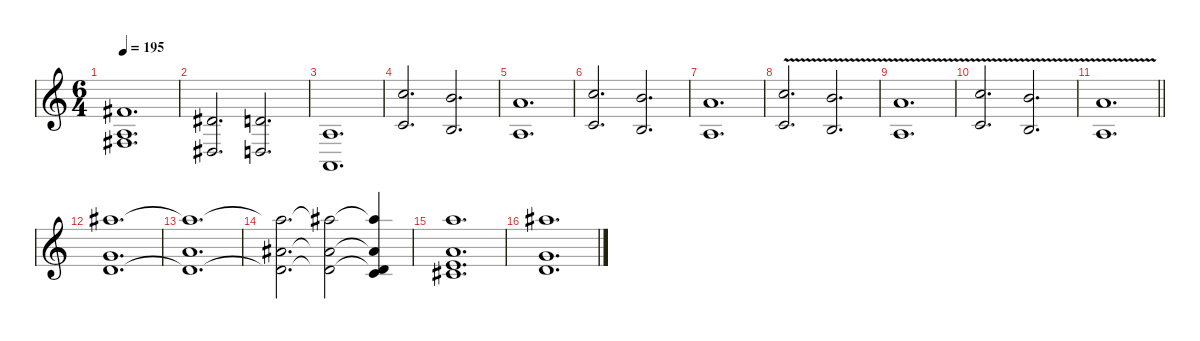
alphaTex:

\defaultSystemsLayout 4
\hideDynamics
\bracketExtendMode nobrackets
\singleTrackTrackNamePolicy hidden
\multiTrackTrackNamePolicy hidden
\firstSystemTrackNameMode fullname
\firstSystemTrackNameOrientation horizontal
\otherSystemsTrackNameOrientation horizontal
\track ("Keyboards" "vln.") {defaultSystemsLayout 8 instrument stringensemble1}
\staff {score}
\tuning (D4 A3 F3 D3 A2 D2)
\ts (6 4)
\tempo 195
\clef g2
\ks c
(9.2{t acc #} 7.4{t} 9.5{t acc #}).1{d dy pp beam Up} |
(10.3{acc #} 6.5{acc #}).2{d dy p beam Up} (9.3 5.5).2{d beam Up} |
(4.3 0.5).1{d beam Up} |
(10.1 7.3).2{d dy mp instrument churchorgan beam Up} (9.1 6.3).2{d beam Up} |
(7.1 4.3).1{d beam Up} |
(10.1 7.3).2{d beam Up} (9.1 6.3).2{d beam Up} |
(7.1 4.3).1{d beam Up} |
(10.1{v} 7.3{v}).2{d beam Up} (9.1{v} 6.3{v}).2{d beam Up} |
(7.1{v} 4.3{v}).1{d beam Up} |
(10.1{v} 7.3{v}).2{d beam Up} (9.1{v} 6.3{v}).2{d beam Up} |
\barLineRight lightlight
(7.1{v} 4.3{v}).1{d beam Up} |
(20.1{acc #} 5.2 14.3).1{d dy f instrument stringensemble1 beam Down} |
(20.1{t acc #} 5.2{t} 16.3).1{d beam Down} |
(20.1{t acc #} 5.2{t} 17.3{acc #}).2{d beam Down} (17.3{t acc #} 20.1{t acc #} 5.2{t}).2{beam Down} (20.1{t acc #} 5.2{t} 17.3{t acc #} 15.5).4{beam Up} |
(19.1 7.2 16.3 16.5{acc #}).1{d beam Up} |
(20.1{acc #} 5.2 14.3).1{d beam Down}
